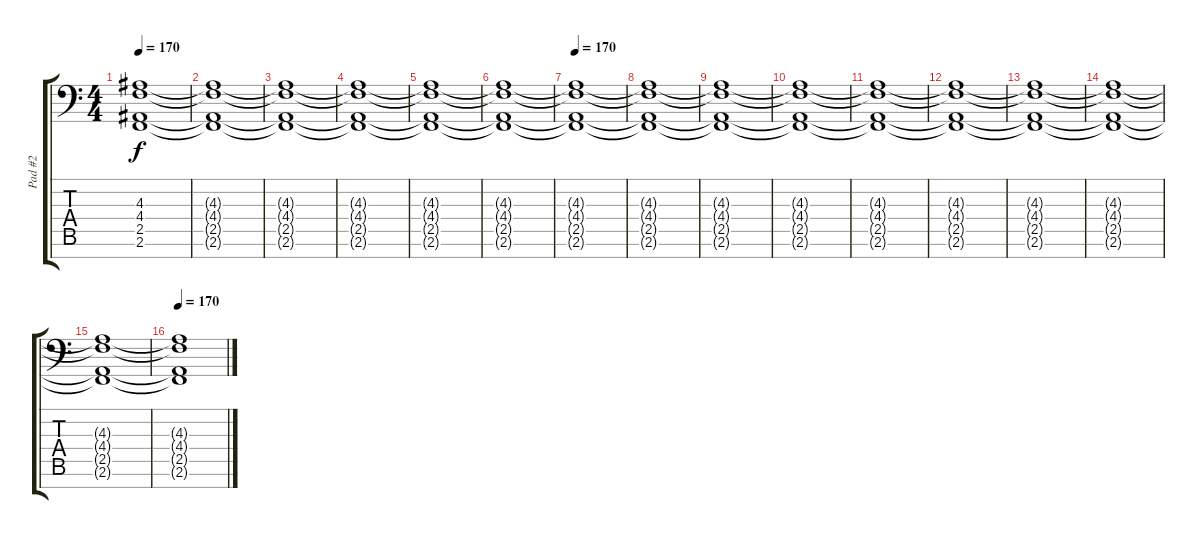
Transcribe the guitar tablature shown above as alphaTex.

\track ("Pad #2" "Pad #2") {instrument applause}
\staff {score tabs}
\tuning (Eb4 Bb3 Gb3 Db3 Ab2 Eb2 Ab1) {hide}
\ts (4 4)
\tempo 170
\clef f4
\ks c
(4.3{t} 4.4{t} 2.5{t} 2.6{t}).1{dy f} |
(4.3{t} 4.4{t} 2.5{t} 2.6{t}).1 |
(4.3{t} 4.4{t} 2.5{t} 2.6{t}).1 |
(4.3{t} 4.4{t} 2.5{t} 2.6{t}).1 |
(4.3{t} 4.4{t} 2.5{t} 2.6{t}).1 |
(4.3{t} 4.4{t} 2.5{t} 2.6{t}).1 |
\tempo 170
(4.3{t} 4.4{t} 2.5{t} 2.6{t}).1 |
(4.3{t} 4.4{t} 2.5{t} 2.6{t}).1 |
(4.3{t} 4.4{t} 2.5{t} 2.6{t}).1 |
(4.3{t} 4.4{t} 2.5{t} 2.6{t}).1 |
(4.3{t} 4.4{t} 2.5{t} 2.6{t}).1 |
(4.3{t} 4.4{t} 2.5{t} 2.6{t}).1 |
(4.3{t} 4.4{t} 2.5{t} 2.6{t}).1 |
(4.3{t} 4.4{t} 2.5{t} 2.6{t}).1 |
(4.3{t} 4.4{t} 2.5{t} 2.6{t}).1 |
\tempo 170
(4.3{t} 4.4{t} 2.5{t} 2.6{t}).1
